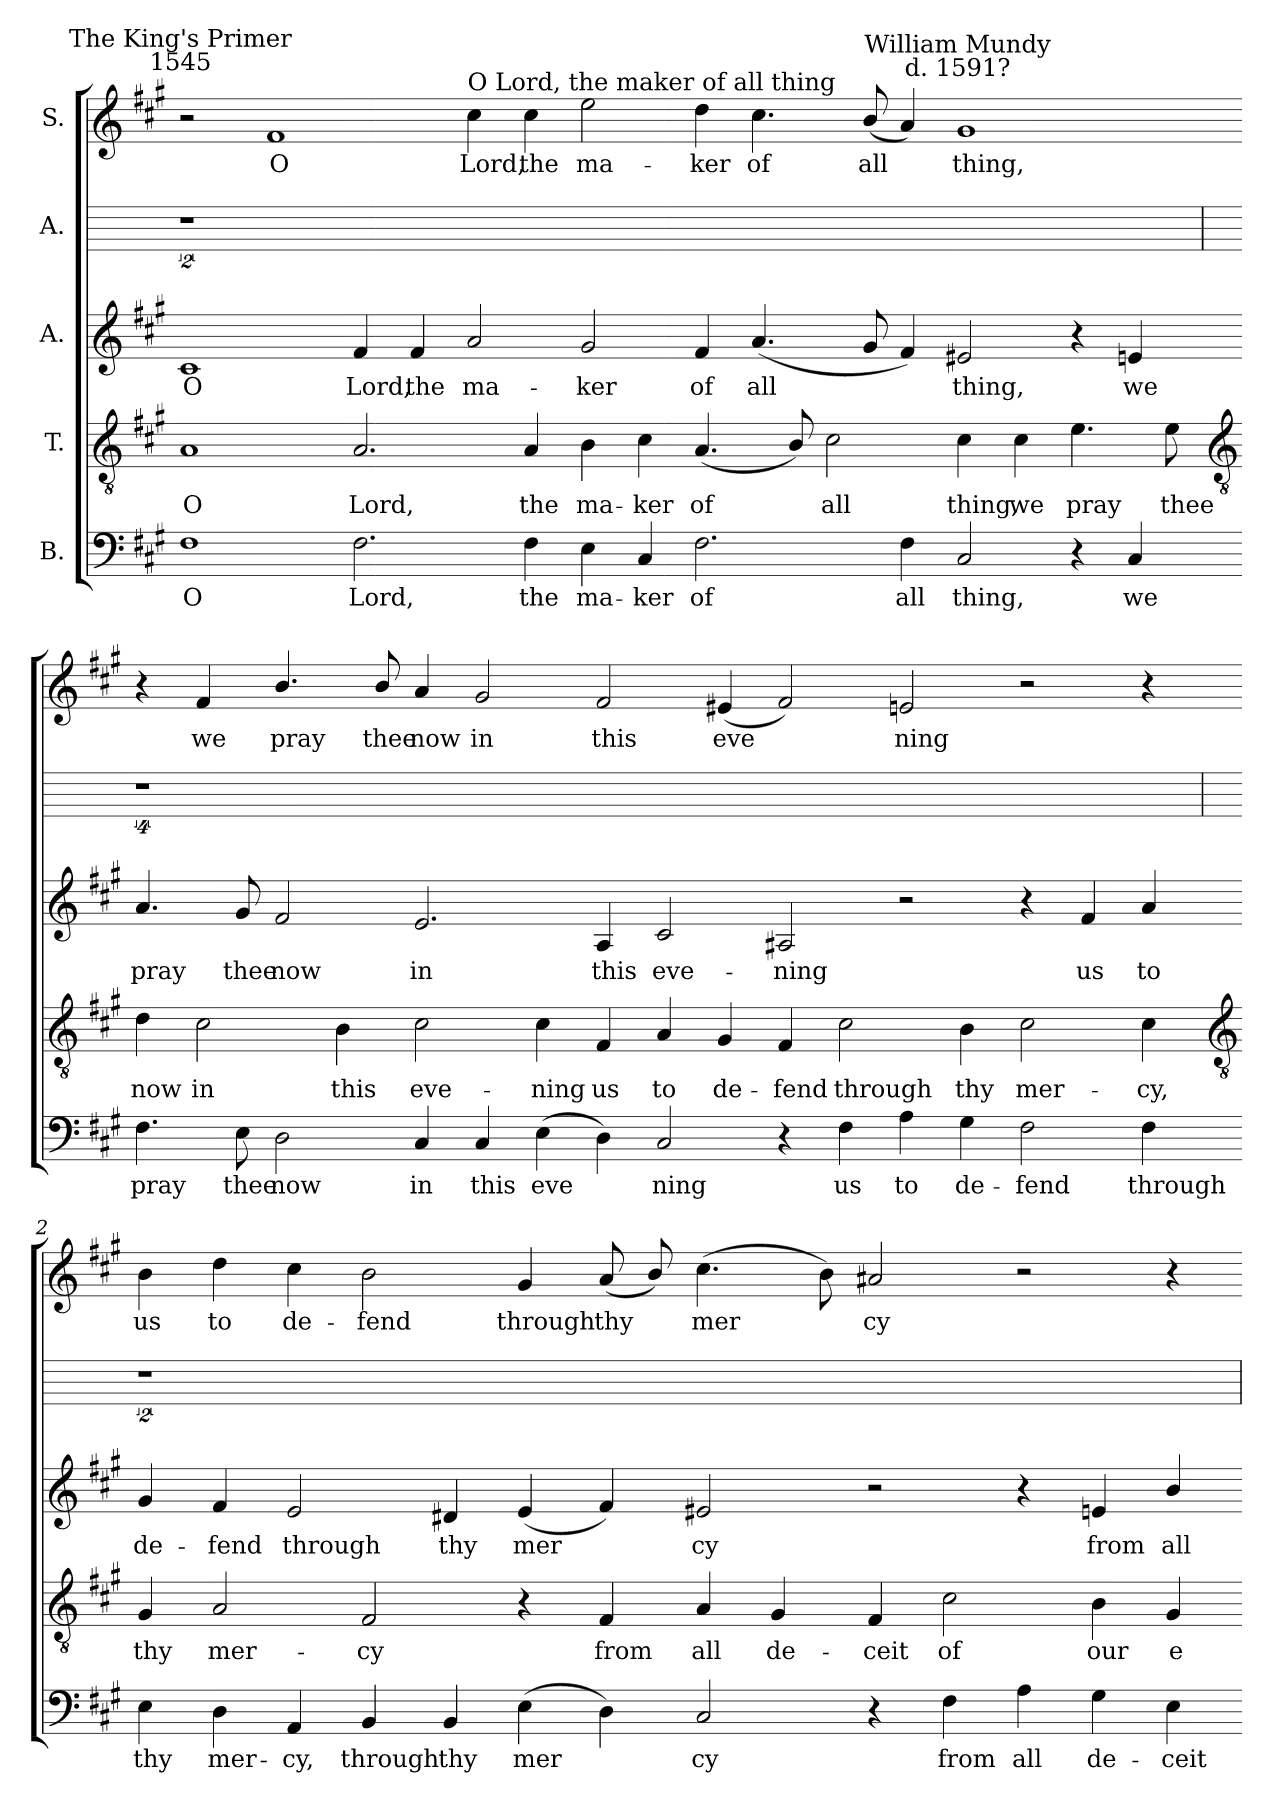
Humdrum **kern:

**kern	**text	**kern	**text	**kern	**text	**kern	**kern	**text
*part5	*part5	*part4	*part4	*part3	*part3	*part2	*part1	*part1
*staff5	*staff5	*staff4	*staff4	*staff3	*staff3	*staff2	*staff1	*staff1
*I"B.	*	*I"T.	*	*I"A.	*	*I"A.	*I"S.	*
*clefF4	*	*clefGv2	*	*clefG2	*	*	*clefG2	*
*k[f#c#g#]	*	*k[f#c#g#]	*	*k[f#c#g#]	*	*	*k[f#c#g#]	*
*A:	*	*A:	*	*A:	*	*	*A:	*
=	=	=	=	=	=	=	=	=
!	!	!	!	!	!	!	!LO:TX:a:cj:t=The King's Primer\n1545	!
!	!LO:LY:b	!	!LO:LY:b	!	!LO:LY:b	!	!	!
1F#	O	1A	O	1c#	O	2%9r	2r	.
!	!	!	!	!	!	!	!	!LO:LY:b
.	.	.	.	.	.	.	1f#	O
!	!LO:LY:b	!	!LO:LY:b	!	!LO:LY:b	!	!	!
2.F#	Lord,	2.A	Lord,	4f#	Lord,	.	.	.
!	!	!	!	!	!LO:LY:b	!	!	!
.	.	.	.	4f#	the	.	.	.
!	!	!	!	!	!	!	!LO:TX:a:t=O Lord, the maker of all thing	!
!	!	!	!	!	!LO:LY:b	!	!	!LO:LY:b
.	.	.	.	2a	ma-	.	4cc#	Lord,
!	!LO:LY:b	!	!LO:LY:b	!	!	!	!	!LO:LY:b
4F#	the	4A	the	.	.	.	4cc#	the
!	!LO:LY:b	!	!LO:LY:b	!	!LO:LY:b	!	!	!LO:LY:b
4E	ma-	4B	ma-	2g#	-ker	.	2ee	ma-
!	!LO:LY:b	!	!LO:LY:b	!	!	!	!	!
4C#	-ker	4c#	-ker	.	.	.	.	.
!	!LO:LY:b	!	!LO:LY:b	!	!LO:LY:b	!	!	!LO:LY:b
2.F#	of	(<4.A	of	4f#	of	.	4dd	-ker
!	!	!	!	!	!LO:LY:b	!	!	!LO:LY:b
.	.	.	.	(<4.a	all	.	4.cc#	of
.	.	8B/)	.	.	.	.	.	.
!	!	!	!LO:LY:b	!	!	!	!	!
.	.	2c#	all	.	.	.	.	.
!	!	!	!	!	!	!	!	!LO:LY:b
.	.	.	.	8g#	.	.	(<8b/	all
!	!LO:LY:b	!	!	!	!	!	!	!
4F#	all	.	.	4f#)	.	.	4a)	.
!	!	!	!	!	!	!	!LO:TX:a:cj:t=William Mundy\nd. 1591?	!
!	!LO:LY:b	!	!LO:LY:b	!	!LO:LY:b	!	!	!LO:LY:b
2C#	thing,	4c#	thing,	2e#X	thing,	.	1g#	thing,
!	!	!	!LO:LY:b	!	!	!	!	!
.	.	4c#	we	.	.	.	.	.
!	!	!	!LO:LY:b	!	!	!	!	!
4r	.	4.e	pray	4r	.	.	.	.
!	!LO:LY:b	!	!	!	!LO:LY:b	!	!	!
4C#	we	.	.	4en	we	.	.	.
!	!	!	!LO:LY:b	!	!	!	!	!
.	.	8e	thee	.	.	.	.	.
!!LO:LB:g=z
=1-	=1-	=1-	=1-	=1-	=1-	=1	=1-	=1-
*	*	*clefGv2	*	*	*	*	*	*
!	!LO:LY:b	!	!LO:LY:b	!	!LO:LY:b	!	!	!
4.F#	pray	4d	now	4.a	pray	4%17r	4r	.
!	!	!	!LO:LY:b	!	!	!	!	!LO:LY:b
.	.	2c#	in	.	.	.	4f#	we
!	!LO:LY:b	!	!	!	!LO:LY:b	!	!	!
8E	thee	.	.	8g#	thee	.	.	.
!	!LO:LY:b	!	!	!	!LO:LY:b	!	!	!LO:LY:b
2D	now	.	.	2f#	now	.	4.b/	pray
!	!	!	!LO:LY:b	!	!	!	!	!
.	.	4B	this	.	.	.	.	.
!	!	!	!	!	!	!	!	!LO:LY:b
.	.	.	.	.	.	.	8b/	thee
!	!LO:LY:b	!	!LO:LY:b	!	!LO:LY:b	!	!	!LO:LY:b
4C#	in	2c#	eve-	2.e	in	.	4a	now
!	!LO:LY:b	!	!	!	!	!	!	!LO:LY:b
4C#	this	.	.	.	.	.	2g#	in
!	!LO:LY:b	!	!LO:LY:b	!	!	!	!	!
(>4E	eve	4c#	-ning	.	.	.	.	.
!	!	!	!LO:LY:b	!	!LO:LY:b	!	!	!LO:LY:b
4D)	.	4F#	us	4A	this	.	2f#	this
!	!LO:LY:b	!	!LO:LY:b	!	!LO:LY:b	!	!	!
2C#	ning	4A	to	2c#	eve-	.	.	.
!	!	!	!LO:LY:b	!	!	!	!	!LO:LY:b
.	.	4G#	de-	.	.	.	(<4e#X	eve
!	!	!	!LO:LY:b	!	!LO:LY:b	!	!	!
4r	.	4F#	-fend	2A#X	-ning	.	2f#)	.
!	!LO:LY:b	!	!LO:LY:b	!	!	!	!	!
4F#	us	2c#	through	.	.	.	.	.
!	!LO:LY:b	!	!	!	!	!	!	!LO:LY:b
4A	to	.	.	2r	.	.	2en	ning
!	!LO:LY:b	!	!LO:LY:b	!	!	!	!	!
4G#	de-	4B	thy	.	.	.	.	.
!	!LO:LY:b	!	!LO:LY:b	!	!	!	!	!
2F#	-fend	2c#	mer-	4r	.	.	2r	.
!	!	!	!	!	!LO:LY:b	!	!	!
.	.	.	.	4f#	us	.	.	.
!	!LO:LY:b	!	!LO:LY:b	!	!LO:LY:b	!	!	!
4F#	through	4c#	-cy,	4a	to	.	4r	.
!!LO:LB:g=z
=2-	=2-	=2-	=2-	=2-	=2-	=2	=2-	=2-
*	*	*clefGv2	*	*	*	*	*	*
!	!LO:LY:b	!	!LO:LY:b	!	!LO:LY:b	!	!	!LO:LY:b
4E	thy	4G#	thy	4g#	de-	2%7r	4b	us
!	!LO:LY:b	!	!LO:LY:b	!	!LO:LY:b	!	!	!LO:LY:b
4D	mer-	2A	mer-	4f#	-fend	.	4dd	to
!	!LO:LY:b	!	!	!	!LO:LY:b	!	!	!LO:LY:b
4AA	-cy,	.	.	2e	through	.	4cc#	de-
!	!LO:LY:b	!	!LO:LY:b	!	!	!	!	!LO:LY:b
4BB	through	2F#	-cy	.	.	.	2b	-fend
!	!LO:LY:b	!	!	!	!LO:LY:b	!	!	!
4BB	thy	.	.	4d#X	thy	.	.	.
!	!LO:LY:b	!	!	!	!LO:LY:b	!	!	!LO:LY:b
(>4E	mer	4r	.	(<4e	mer	.	4g#	through
!	!	!	!LO:LY:b	!	!	!	!	!LO:LY:b
4D)	.	4F#	from	4f#)	.	.	(<8a	thy
.	.	.	.	.	.	.	8b/)	.
!	!LO:LY:b	!	!LO:LY:b	!	!LO:LY:b	!	!	!LO:LY:b
2C#	cy	4A	all	2e#X	cy	.	(>4.cc#	mer
!	!	!	!LO:LY:b	!	!	!	!	!
.	.	4G#	de-	.	.	.	.	.
.	.	.	.	.	.	.	8b)	.
!	!	!	!LO:LY:b	!	!	!	!	!LO:LY:b
4r	.	4F#	-ceit	2r	.	.	2a#X	cy
!	!LO:LY:b	!	!LO:LY:b	!	!	!	!	!
4F#	from	2c#	of	.	.	.	.	.
!	!LO:LY:b	!	!	!	!	!	!	!
4A	all	.	.	4r	.	.	2r	.
!	!LO:LY:b	!	!LO:LY:b	!	!LO:LY:b	!	!	!
4G#	de-	4B	our	4en	from	.	.	.
!	!LO:LY:b	!	!LO:LY:b	!	!LO:LY:b	!	!	!
4E	-ceit	4G#	e-	4b/	all	.	4r	.
=-	=-	=-	=-	=-	=-	=	=-	=-
*-	*-	*-	*-	*-	*-	*-	*-	*-
